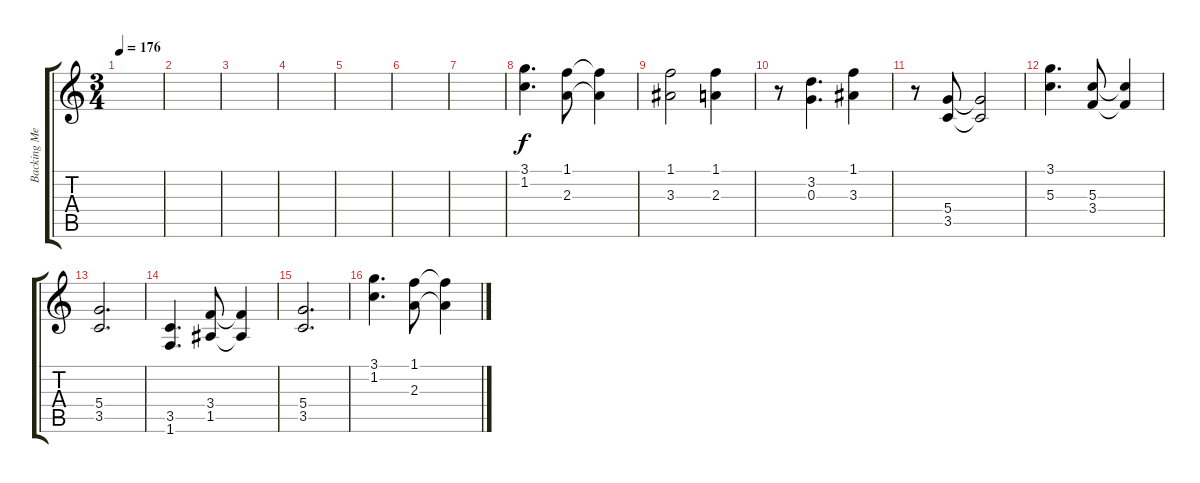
\track ("Backing Melody" "Backing Me") {instrument acousticguitarsteel}
\staff {score tabs}
\tuning (E4 B3 G3 D3 A2 E2) {hide}
\ts (3 4)
\tempo 176
\clef g2
\ks c
|
|
|
|
|
|
|
(3.1 1.2).4{d dy f} (1.1 2.3).8 (1.1{t} 2.3{t}).4 |
(1.1 3.3).2 (1.1 2.3).4 |
r.8 (3.2 0.3).4{d} (1.1 3.3).4 |
r.8 (5.4 3.5).8 (5.4{t} 3.5{t}).2 |
(3.1 5.3).4{d} (5.3 3.4).8 (5.3{t} 3.4{t}).4 |
(5.4 3.5).2{d} |
(3.5 1.6).4{d} (3.4 1.5).8 (3.4{t} 1.5{t}).4 |
(5.4 3.5).2{d} |
(3.1 1.2).4{d} (1.1 2.3).8 (1.1{t} 2.3{t}).4
